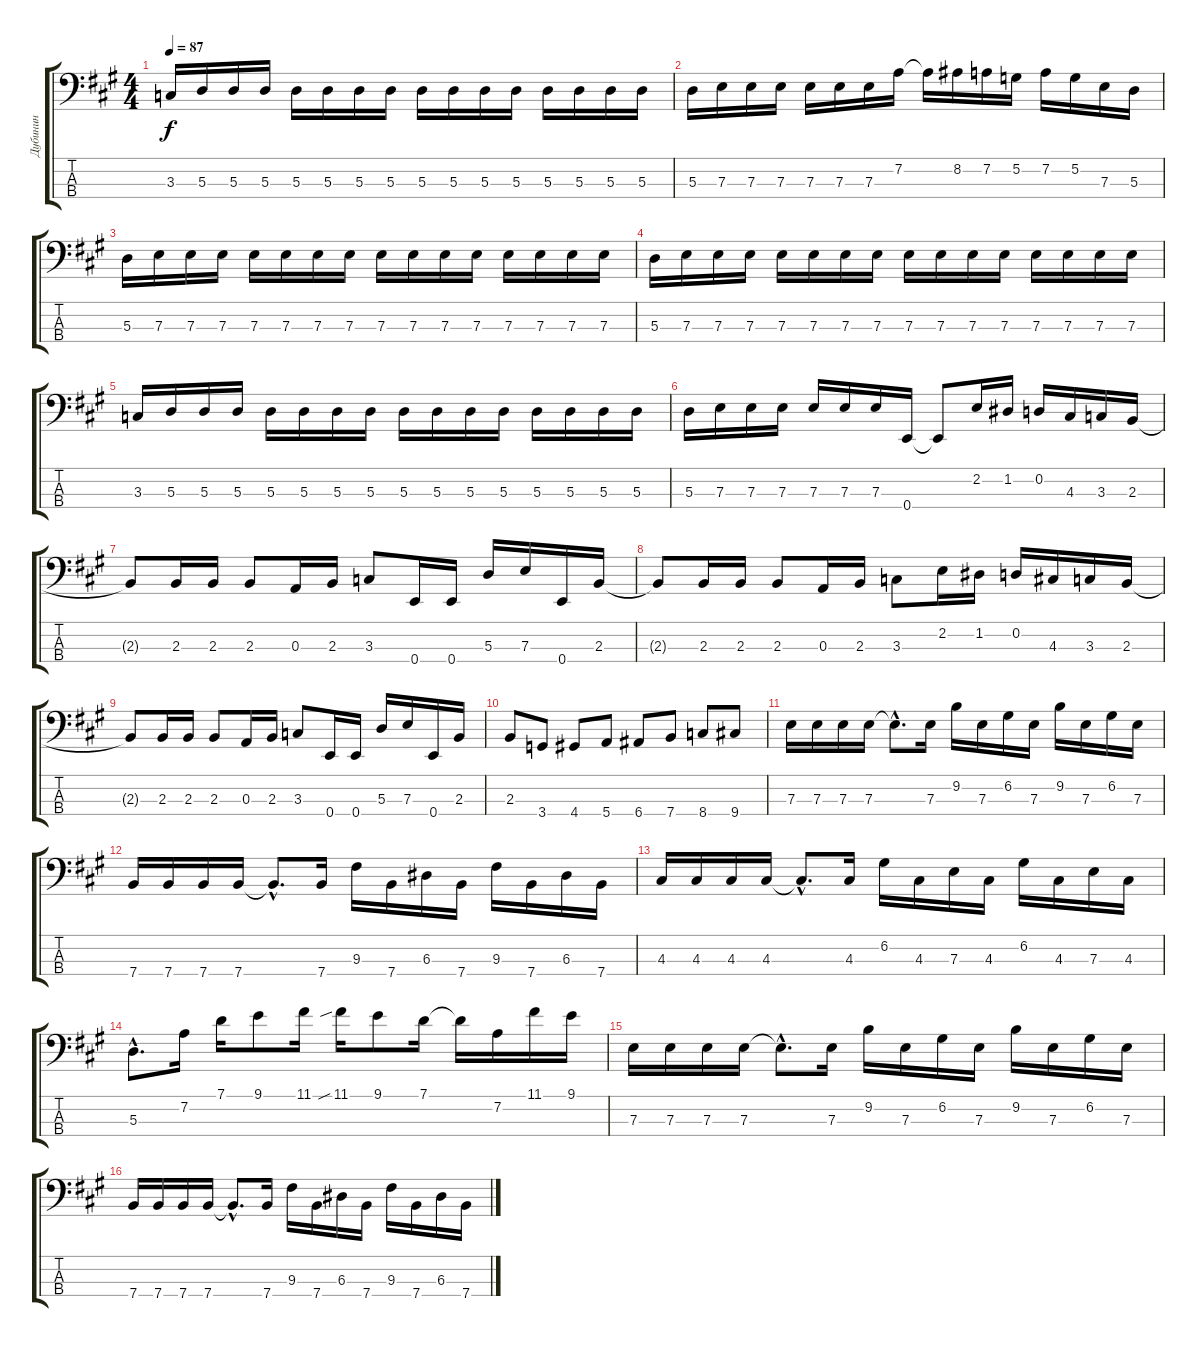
\track ("Дубинин" "Дубинин") {instrument electricbasspick}
\staff {score tabs}
\tuning (G2 D2 A1 E1) {hide}
\ts (4 4)
\tempo 87
\clef f4
\ks a
3.3.16{dy f} 5.3.16 5.3.16 5.3.16 5.3.16 5.3.16 5.3.16 5.3.16 5.3.16 5.3.16 5.3.16 5.3.16 5.3.16 5.3.16 5.3.16 5.3.16 |
5.3.16 7.3.16 7.3.16 7.3.16 7.3.16 7.3.16 7.3.16 7.2.16 7.2{t}.16 8.2.16 7.2.16 5.2.16 7.2.16 5.2.16 7.3.16 5.3.16 |
5.3.16 7.3.16 7.3.16 7.3.16 7.3.16 7.3.16 7.3.16 7.3.16 7.3.16 7.3.16 7.3.16 7.3.16 7.3.16 7.3.16 7.3.16 7.3.16 |
5.3.16 7.3.16 7.3.16 7.3.16 7.3.16 7.3.16 7.3.16 7.3.16 7.3.16 7.3.16 7.3.16 7.3.16 7.3.16 7.3.16 7.3.16 7.3.16 |
3.3.16 5.3.16 5.3.16 5.3.16 5.3.16 5.3.16 5.3.16 5.3.16 5.3.16 5.3.16 5.3.16 5.3.16 5.3.16 5.3.16 5.3.16 5.3.16 |
5.3.16 7.3.16 7.3.16 7.3.16 7.3.16 7.3.16 7.3.16 0.4.16 0.4{t}.8 2.2.16 1.2.16 0.2.16 4.3.16 3.3.16 2.3.16 |
2.3{t}.8 2.3.16 2.3.16 2.3.8 0.3.16 2.3.16 3.3.8 0.4.16 0.4.16 5.3.16 7.3.16 0.4.16 2.3.16 |
2.3{t}.8 2.3.16 2.3.16 2.3.8 0.3.16 2.3.16 3.3.8 2.2.16 1.2.16 0.2.16 4.3.16 3.3.16 2.3.16 |
2.3{t}.8 2.3.16 2.3.16 2.3.8 0.3.16 2.3.16 3.3.8 0.4.16 0.4.16 5.3.16 7.3.16 0.4.16 2.3.16 |
2.3.8 3.4.8 4.4.8 5.4.8 6.4.8 7.4.8 8.4.8 9.4.8 |
7.3.16 7.3.16 7.3.16 7.3.16 7.3{hac t}.8{d} 7.3.16 9.2.16 7.3.16 6.2.16 7.3.16 9.2.16 7.3.16 6.2.16 7.3.16 |
7.4.16 7.4.16 7.4.16 7.4.16 7.4{hac t}.8{d} 7.4.16 9.3.16 7.4.16 6.3.16 7.4.16 9.3.16 7.4.16 6.3.16 7.4.16 |
4.3.16 4.3.16 4.3.16 4.3.16 4.3{hac t}.8{d} 4.3.16 6.2.16 4.3.16 7.3.16 4.3.16 6.2.16 4.3.16 7.3.16 4.3.16 |
5.3{hac}.8{d} 7.2.16 7.1.16 9.1.8 11.1.16 11.1{sib}.16 9.1.8 7.1.16 7.1{t}.16 7.2.16 11.1.16 9.1.16 |
7.3.16 7.3.16 7.3.16 7.3.16 7.3{hac t}.8{d} 7.3.16 9.2.16 7.3.16 6.2.16 7.3.16 9.2.16 7.3.16 6.2.16 7.3.16 |
7.4.16 7.4.16 7.4.16 7.4.16 7.4{hac t}.8{d} 7.4.16 9.3.16 7.4.16 6.3.16 7.4.16 9.3.16 7.4.16 6.3.16 7.4.16
